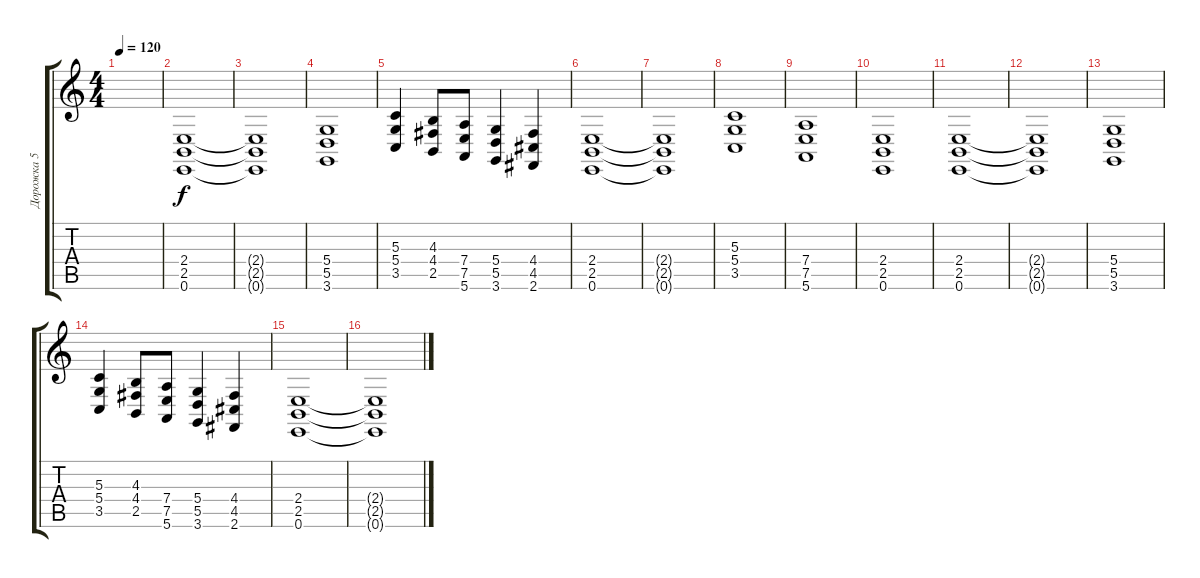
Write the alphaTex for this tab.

\track ("Дорожка 5" "Дорожка 5") {instrument churchorgan}
\staff {score tabs}
\tuning (E4 B3 G3 D3 A2 E2) {hide}
\ts (4 4)
\tempo 120
\clef g2
\ks c
|
(2.4 2.5 0.6).1 |
(2.4{t} 2.5{t} 0.6{t}).1 |
(5.4 5.5 3.6).1 |
(5.3 5.4 3.5).4 (4.3 4.4 2.5).8 (7.4 7.5 5.6).8 (5.4 5.5 3.6).4 (4.4 4.5 2.6).4 |
(2.4 2.5 0.6).1 |
(2.4{t} 2.5{t} 0.6{t}).1 |
(5.3 5.4 3.5).1 |
(7.4 7.5 5.6).1 |
(2.4 2.5 0.6).1 |
(2.4 2.5 0.6).1 |
(2.4{t} 2.5{t} 0.6{t}).1 |
(5.4 5.5 3.6).1 |
(5.3 5.4 3.5).4 (4.3 4.4 2.5).8 (7.4 7.5 5.6).8 (5.4 5.5 3.6).4 (4.4 4.5 2.6).4 |
(2.4 2.5 0.6).1 |
(2.4{t} 2.5{t} 0.6{t}).1
